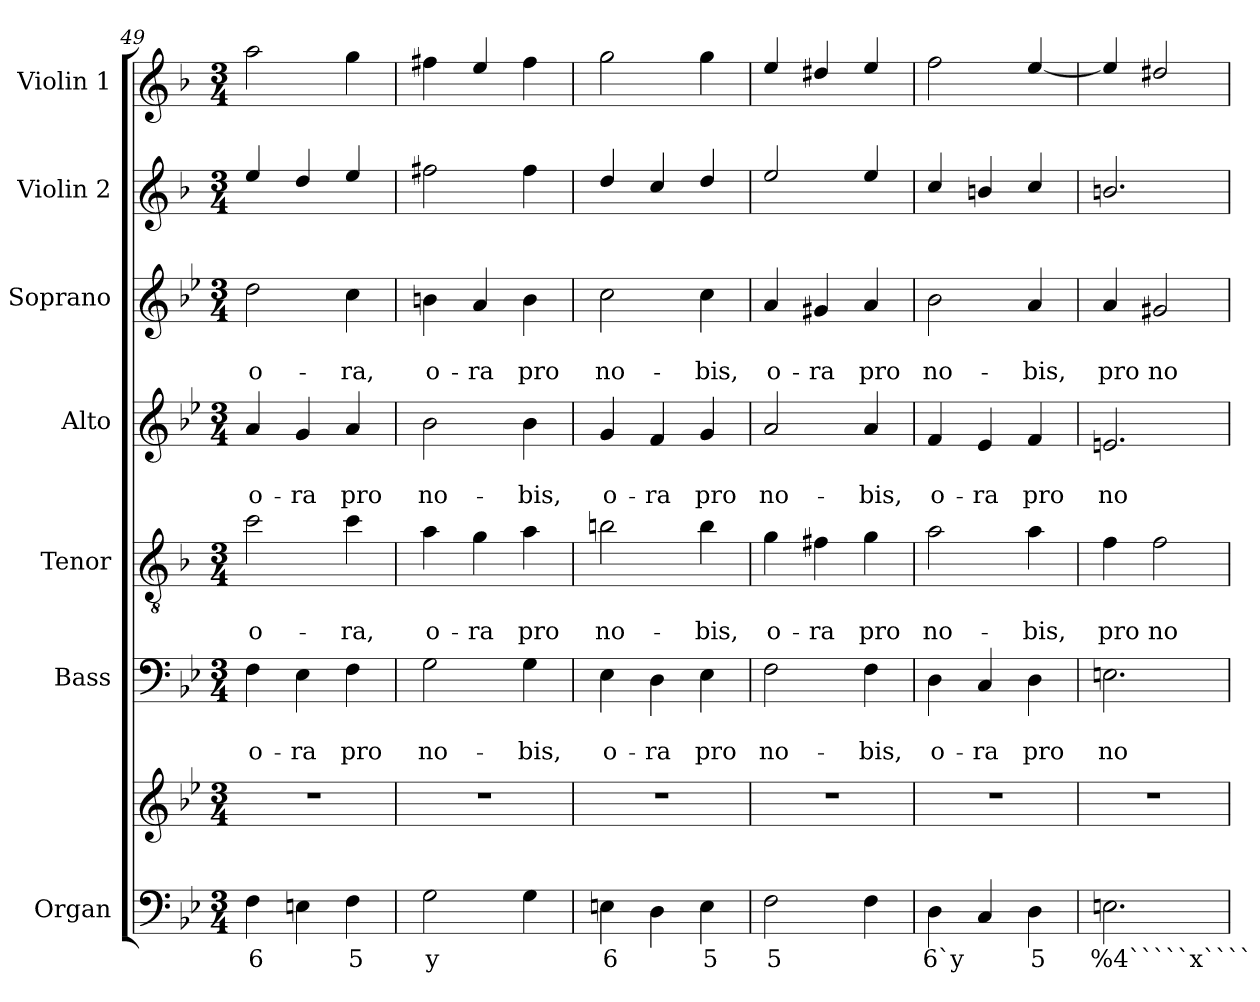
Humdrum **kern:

**kern	**text	**kern	**kern	**text	**text	**kern	**text	**text	**kern	**text	**text	**kern	**text	**text	**kern	**kern
*part7	*part7	*part7	*part6	*part6	*part6	*part5	*part5	*part5	*part4	*part4	*part4	*part3	*part3	*part3	*part2	*part1
*staff8	*staff8	*staff7	*staff6	*staff6	*staff6	*staff5	*staff5	*staff5	*staff4	*staff4	*staff4	*staff3	*staff3	*staff3	*staff2	*staff1
*I"Organ	*	*	*I"Bass	*	*	*I"Tenor	*	*	*I"Alto	*	*	*I"Soprano	*	*	*I"Violin 2	*I"Violin 1
*I'Org.	*	*	*I'B	*	*	*I'T	*	*	*I'A	*	*	*I'S	*	*	*I'Vln. 2	*I'Vln. 1
*clefF4	*	*clefG2	*clefF4	*	*	*clefGv2	*	*	*clefG2	*	*	*clefG2	*	*	*clefG2	*clefG2
*	*	*	*	*	*	*ITrd4c7	*	*	*	*	*	*	*	*	*ITrd4c7	*ITrd4c7
*k[b-e-]	*	*k[b-e-]	*k[b-e-]	*	*	*k[b-e-]	*	*	*k[b-e-]	*	*	*k[b-e-]	*	*	*k[b-e-]	*k[b-e-]
*B-:	*	*B-:	*B-:	*	*	*B-:	*	*	*B-:	*	*	*B-:	*	*	*B-:	*B-:
*M3/4	*	*M3/4	*M3/4	*	*	*M3/4	*	*	*M3/4	*	*	*M3/4	*	*	*M3/4	*M3/4
=49	=49	=49	=49	=49	=49	=49	=49	=49	=49	=49	=49	=49	=49	=49	=49	=49
!	!LO:LY:b	!	!	!	!	!	!	!	!	!	!	!	!	!	!	!
!	!	!	!	!	!LO:LY:b	!	!	!	!	!	!	!	!	!	!	!
!	!	!	!	!	!	!	!	!LO:LY:b	!	!	!	!	!	!	!	!
!	!	!	!	!	!	!	!	!	!	!	!LO:LY:b	!	!	!	!	!
!	!	!	!	!	!	!	!	!	!	!	!	!	!	!LO:LY:b	!	!
4F\	6	2.r	4F\	.	o-	2f\	.	o-	4a/	.	o-	2dd\	.	o-	4a/	2dd\
!	!	!	!	!	!LO:LY:b	!	!	!	!	!	!	!	!	!	!	!
!	!	!	!	!	!	!	!	!	!	!	!LO:LY:b	!	!	!	!	!
4En\	.	.	4E-\	.	-ra	.	.	.	4g/	.	-ra	.	.	.	4g/	.
!	!LO:LY:b	!	!	!	!	!	!	!	!	!	!	!	!	!	!	!
!	!	!	!	!	!LO:LY:b	!	!	!	!	!	!	!	!	!	!	!
!	!	!	!	!	!	!	!	!LO:LY:b	!	!	!	!	!	!	!	!
!	!	!	!	!	!	!	!	!	!	!	!LO:LY:b	!	!	!	!	!
!	!	!	!	!	!	!	!	!	!	!	!	!	!	!LO:LY:b	!	!
4F\	5	.	4F\	.	pro	4f\	.	-ra,	4a/	.	pro	4cc\	.	-ra,	4a/	4cc\
=50	=50	=50	=50	=50	=50	=50	=50	=50	=50	=50	=50	=50	=50	=50	=50	=50
!	!LO:LY:b	!	!	!	!	!	!	!	!	!	!	!	!	!	!	!
!	!	!	!	!	!LO:LY:b	!	!	!	!	!	!	!	!	!	!	!
!	!	!	!	!	!	!	!	!LO:LY:b	!	!	!	!	!	!	!	!
!	!	!	!	!	!	!	!	!	!	!	!LO:LY:b	!	!	!	!	!
!	!	!	!	!	!	!	!	!	!	!	!	!	!	!LO:LY:b	!	!
2G\	y	2.r	2G\	.	no-	4d\	.	o-	2b-\	.	no-	4bn\	.	o-	2bn\	4bn\
!	!	!	!	!	!	!	!	!LO:LY:b	!	!	!	!	!	!	!	!
!	!	!	!	!	!	!	!	!	!	!	!	!	!	!LO:LY:b	!	!
.	.	.	.	.	.	4c\	.	-ra	.	.	.	4a/	.	-ra	.	4a/
!	!	!	!	!	!LO:LY:b	!	!	!	!	!	!	!	!	!	!	!
!	!	!	!	!	!	!	!	!LO:LY:b	!	!	!	!	!	!	!	!
!	!	!	!	!	!	!	!	!	!	!	!LO:LY:b	!	!	!	!	!
!	!	!	!	!	!	!	!	!	!	!	!	!	!	!LO:LY:b	!	!
4G\	.	.	4G\	.	-bis,	4d\	.	pro	4b-\	.	-bis,	4b\	.	pro	4b\	4b\
!!LO:LB:g=z
=51	=51	=51	=51	=51	=51	=51	=51	=51	=51	=51	=51	=51	=51	=51	=51	=51
!	!LO:LY:b	!	!	!	!	!	!	!	!	!	!	!	!	!	!	!
!	!	!	!	!	!LO:LY:b	!	!	!	!	!	!	!	!	!	!	!
!	!	!	!	!	!	!	!	!LO:LY:b	!	!	!	!	!	!	!	!
!	!	!	!	!	!	!	!	!	!	!	!LO:LY:b	!	!	!	!	!
!	!	!	!	!	!	!	!	!	!	!	!	!	!	!LO:LY:b	!	!
4En\	6	2.r	4E-\	.	o-	2en\	.	no-	4g/	.	o-	2cc\	.	no-	4g/	2cc\
!	!	!	!	!	!LO:LY:b	!	!	!	!	!	!	!	!	!	!	!
!	!	!	!	!	!	!	!	!	!	!	!LO:LY:b	!	!	!	!	!
4D\	.	.	4D\	.	-ra	.	.	.	4f/	.	-ra	.	.	.	4f/	.
!	!LO:LY:b	!	!	!	!	!	!	!	!	!	!	!	!	!	!	!
!	!	!	!	!	!LO:LY:b	!	!	!	!	!	!	!	!	!	!	!
!	!	!	!	!	!	!	!	!LO:LY:b	!	!	!	!	!	!	!	!
!	!	!	!	!	!	!	!	!	!	!	!LO:LY:b	!	!	!	!	!
!	!	!	!	!	!	!	!	!	!	!	!	!	!	!LO:LY:b	!	!
4E\	5	.	4E-\	.	pro	4e\	.	-bis,	4g/	.	pro	4cc\	.	-bis,	4g/	4cc\
=52	=52	=52	=52	=52	=52	=52	=52	=52	=52	=52	=52	=52	=52	=52	=52	=52
!	!LO:LY:b	!	!	!	!	!	!	!	!	!	!	!	!	!	!	!
!	!	!	!	!	!LO:LY:b	!	!	!	!	!	!	!	!	!	!	!
!	!	!	!	!	!	!	!	!LO:LY:b	!	!	!	!	!	!	!	!
!	!	!	!	!	!	!	!	!	!	!	!LO:LY:b	!	!	!	!	!
!	!	!	!	!	!	!	!	!	!	!	!	!	!	!LO:LY:b	!	!
2F\	5	2.r	2F\	.	no-	4c\	.	o-	2a/	.	no-	4a/	.	o-	2a/	4a/
!	!	!	!	!	!	!	!	!LO:LY:b	!	!	!	!	!	!	!	!
!	!	!	!	!	!	!	!	!	!	!	!	!	!	!LO:LY:b	!	!
.	.	.	.	.	.	4Bn\	.	-ra	.	.	.	4g#X/	.	-ra	.	4g#X/
!	!	!	!	!	!LO:LY:b	!	!	!	!	!	!	!	!	!	!	!
!	!	!	!	!	!	!	!	!LO:LY:b	!	!	!	!	!	!	!	!
!	!	!	!	!	!	!	!	!	!	!	!LO:LY:b	!	!	!	!	!
!	!	!	!	!	!	!	!	!	!	!	!	!	!	!LO:LY:b	!	!
4F\	.	.	4F\	.	-bis,	4c\	.	pro	4a/	.	-bis,	4a/	.	pro	4a/	4a/
=53	=53	=53	=53	=53	=53	=53	=53	=53	=53	=53	=53	=53	=53	=53	=53	=53
!	!LO:LY:b	!	!	!	!	!	!	!	!	!	!	!	!	!	!	!
!	!	!	!	!	!LO:LY:b	!	!	!	!	!	!	!	!	!	!	!
!	!	!	!	!	!	!	!	!LO:LY:b	!	!	!	!	!	!	!	!
!	!	!	!	!	!	!	!	!	!	!	!LO:LY:b	!	!	!	!	!
!	!	!	!	!	!	!	!	!	!	!	!	!	!	!LO:LY:b	!	!
4D\	6`y	2.r	4D\	.	o-	2d\	.	no-	4f/	.	o-	2b-\	.	no-	4f/	2b-\
!	!	!	!	!	!LO:LY:b	!	!	!	!	!	!	!	!	!	!	!
!	!	!	!	!	!	!	!	!	!	!	!LO:LY:b	!	!	!	!	!
4C/	.	.	4C/	.	-ra	.	.	.	4e-/	.	-ra	.	.	.	4en/	.
!	!LO:LY:b	!	!	!	!	!	!	!	!	!	!	!	!	!	!	!
!	!	!	!	!	!LO:LY:b	!	!	!	!	!	!	!	!	!	!	!
!	!	!	!	!	!	!	!	!LO:LY:b	!	!	!	!	!	!	!	!
!	!	!	!	!	!	!	!	!	!	!	!LO:LY:b	!	!	!	!	!
!	!	!	!	!	!	!	!	!	!	!	!	!	!	!LO:LY:b	!	!
4D\	5	.	4D\	.	pro	4d\	.	-bis,	4f/	.	pro	4a/	.	-bis,	4f/	[4a/
=54	=54	=54	=54	=54	=54	=54	=54	=54	=54	=54	=54	=54	=54	=54	=54	=54
!	!LO:LY:b	!	!	!	!	!	!	!	!	!	!	!	!	!	!	!
!	!	!	!	!	!LO:LY:b	!	!	!	!	!	!	!	!	!	!	!
!	!	!	!	!	!	!	!	!LO:LY:b	!	!	!	!	!	!	!	!
!	!	!	!	!	!	!	!	!	!	!	!LO:LY:b	!	!	!	!	!
!	!	!	!	!	!	!	!	!	!	!	!	!	!	!LO:LY:b	!	!
2.En\	%4`````x````	2.r	2.En\	.	no-	4B-\	.	pro	2.en/	.	no-	4a/	.	pro	2.en/	4a/]
!	!	!	!	!	!	!	!	!LO:LY:b	!	!	!	!	!	!	!	!
!	!	!	!	!	!	!	!	!	!	!	!	!	!	!LO:LY:b	!	!
.	.	.	.	.	.	2B-\	.	no-	.	.	.	2g#X/	.	no-	.	2g#X/
=	=	=	=	=	=	=	=	=	=	=	=	=	=	=	=	=
*-	*-	*-	*-	*-	*-	*-	*-	*-	*-	*-	*-	*-	*-	*-	*-	*-
